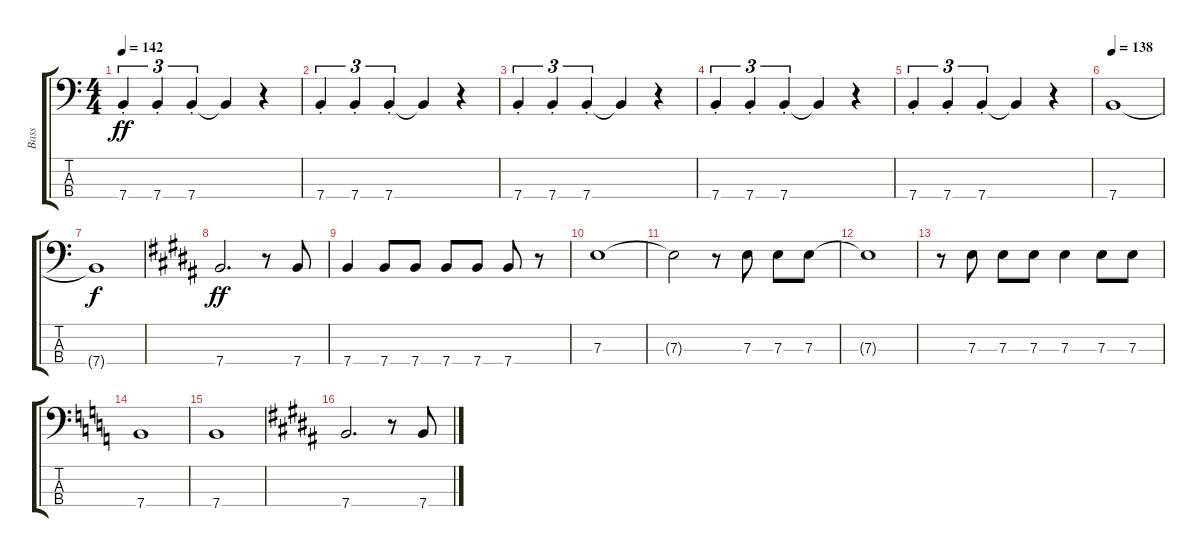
\track ("Bass" "Bass") {instrument electricbassfinger}
\staff {score tabs}
\tuning (G2 D2 A1 E1) {hide}
\ts (4 4)
\tempo 142
\clef f4
\ks c
7.4{st}.4{tu (3 2) dy ff} 7.4{st}.4{tu (3 2)} 7.4{st}.4{tu (3 2)} 7.4{t}.4 r.4 |
7.4{st}.4{tu (3 2)} 7.4{st}.4{tu (3 2)} 7.4{st}.4{tu (3 2)} 7.4{t}.4 r.4 |
7.4{st}.4{tu (3 2)} 7.4{st}.4{tu (3 2)} 7.4{st}.4{tu (3 2)} 7.4{t}.4 r.4 |
7.4{st}.4{tu (3 2)} 7.4{st}.4{tu (3 2)} 7.4{st}.4{tu (3 2)} 7.4{t}.4 r.4 |
7.4{st}.4{tu (3 2)} 7.4{st}.4{tu (3 2)} 7.4{st}.4{tu (3 2)} 7.4{t}.4 r.4 |
\tempo 138
7.4.1 |
7.4{t}.1{dy f} |
\ks g#minor
7.4.2{d dy ff} r.8 7.4.8 |
7.4.4 7.4.8 7.4.8 7.4.8 7.4.8 7.4.8 r.8 |
\ks b
7.3.1 |
\ks g#minor
7.3{t}.2 r.8 7.3.8 7.3.8 7.3.8 |
7.3{t}.1 |
r.8 7.3.8 7.3.8 7.3.8 7.3.4 7.3.8 7.3.8 |
\ks c
7.4.1 |
7.4.1 |
\ks g#minor
7.4.2{d} r.8 7.4.8
